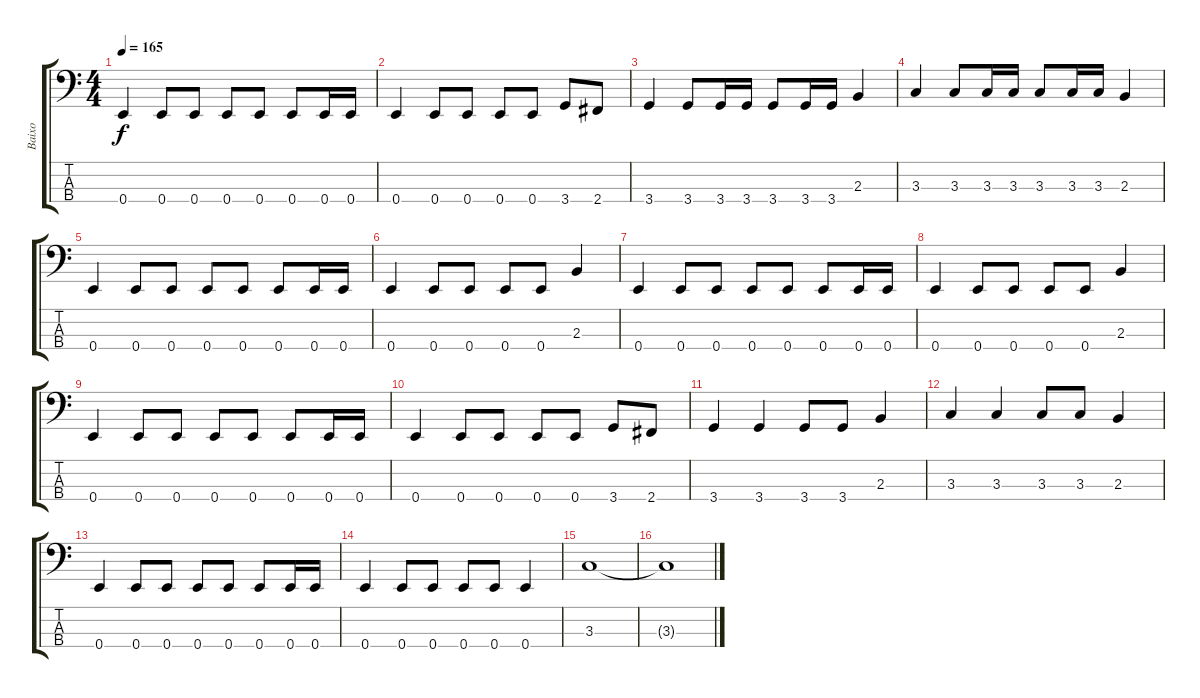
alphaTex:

\track ("Baixo" "Baixo") {instrument electricbassfinger}
\staff {score tabs}
\tuning (G2 D2 A1 E1) {hide}
\ts (4 4)
\tempo 165
\clef f4
\ks c
0.4.4{dy f} 0.4.8 0.4.8 0.4.8 0.4.8 0.4.8 0.4.16 0.4.16 |
0.4.4 0.4.8 0.4.8 0.4.8 0.4.8 3.4.8 2.4.8 |
3.4.4 3.4.8 3.4.16 3.4.16 3.4.8 3.4.16 3.4.16 2.3.4 |
3.3.4 3.3.8 3.3.16 3.3.16 3.3.8 3.3.16 3.3.16 2.3.4 |
0.4.4 0.4.8 0.4.8 0.4.8 0.4.8 0.4.8 0.4.16 0.4.16 |
0.4.4 0.4.8 0.4.8 0.4.8 0.4.8 2.3.4 |
0.4.4 0.4.8 0.4.8 0.4.8 0.4.8 0.4.8 0.4.16 0.4.16 |
0.4.4 0.4.8 0.4.8 0.4.8 0.4.8 2.3.4 |
0.4.4 0.4.8 0.4.8 0.4.8 0.4.8 0.4.8 0.4.16 0.4.16 |
0.4.4 0.4.8 0.4.8 0.4.8 0.4.8 3.4.8 2.4.8 |
3.4.4 3.4.4 3.4.8 3.4.8 2.3.4 |
3.3.4 3.3.4 3.3.8 3.3.8 2.3.4 |
0.4.4 0.4.8 0.4.8 0.4.8 0.4.8 0.4.8 0.4.16 0.4.16 |
0.4.4 0.4.8 0.4.8 0.4.8 0.4.8 0.4.4 |
3.3.1 |
3.3{t}.1
